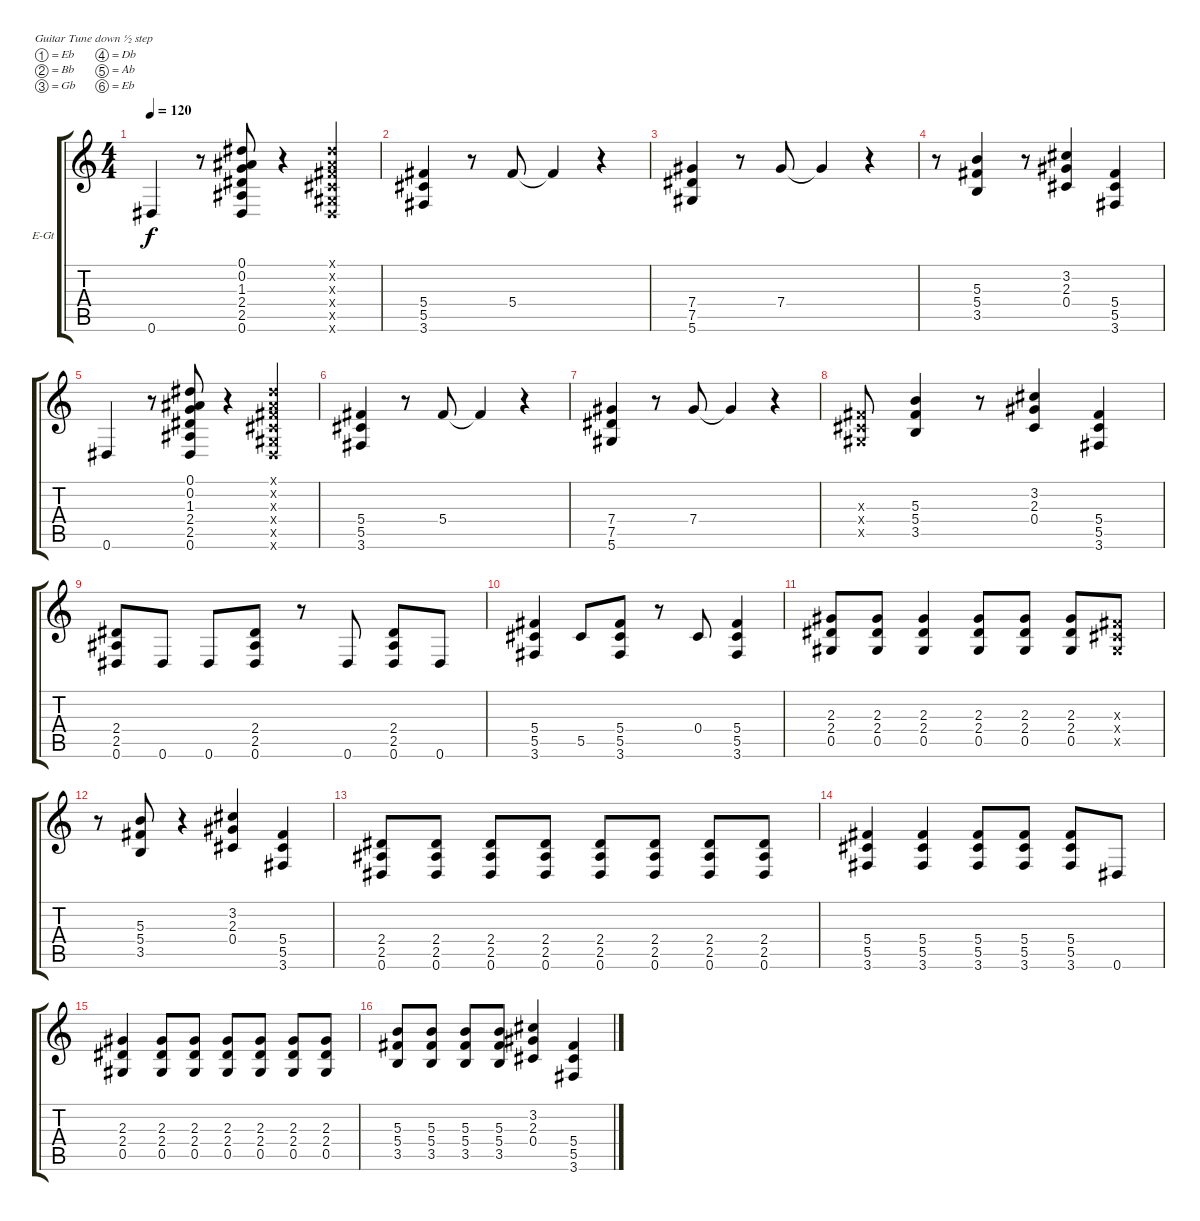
\bracketExtendMode groupsimilarinstruments
\firstSystemTrackNameOrientation horizontal
\otherSystemsTrackNameOrientation horizontal
\track ("Gtr 2" "E-Gt") {instrument electricguitarclean}
\staff {score tabs}
\tuning (Eb4 Bb3 Gb3 Db3 Ab2 Eb2)
\ts (4 4)
\tempo 120
\clef g2
\ks c
0.6.4{dy f} r.8 (0.1 0.2 1.3 2.4 2.5 0.6).8 r.4 (0.1{x} 0.2{x} 0.3{x} 0.4{x} 0.5{x} 0.6{x}).4 |
(5.4 5.5 3.6).4 r.8 5.4.8 5.4{t}.4 r.4 |
(7.4 7.5 5.6).4 r.8 7.4.8 7.4{t}.4 r.4 |
r.8 (5.3 5.4 3.5).4 r.8 (3.2 2.3 0.4).4 (5.4 5.5 3.6).4 |
0.6.4 r.8 (0.1 0.2 1.3 2.4 2.5 0.6).8 r.4 (0.1{x} 0.2{x} 0.3{x} 0.4{x} 0.5{x} 0.6{x}).4 |
(5.4 5.5 3.6).4 r.8 5.4.8 5.4{t}.4 r.4 |
(7.4 7.5 5.6).4 r.8 7.4.8 7.4{t}.4 r.4 |
(0.3{x} 0.4{x} 0.5{x}).8 (5.3 5.4 3.5).4 r.8 (3.2 2.3 0.4).4 (5.4 5.5 3.6).4 |
(2.4 2.5 0.6).8 0.6.8 0.6.8 (2.4 2.5 0.6).8 r.8 0.6.8 (2.4 2.5 0.6).8 0.6.8 |
(5.4 5.5 3.6).4 5.5.8 (5.4 5.5 3.6).8 r.8 0.4.8 (5.4 5.5 3.6).4 |
(2.3 2.4 0.5).8 (2.3 2.4 0.5).8 (2.3 2.4 0.5).4 (2.3 2.4 0.5).8 (2.3 2.4 0.5).8 (2.3 2.4 0.5).8 (0.3{x} 0.4{x} 0.5{x}).8 |
r.8 (5.3 5.4 3.5).8 r.4 (3.2 2.3 0.4).4 (5.4 5.5 3.6).4 |
(2.4 2.5 0.6).8 (2.4 2.5 0.6).8 (2.4 2.5 0.6).8 (2.4 2.5 0.6).8 (2.4 2.5 0.6).8 (2.4 2.5 0.6).8 (2.4 2.5 0.6).8 (2.4 2.5 0.6).8 |
(5.4 5.5 3.6).4 (5.4 5.5 3.6).4 (5.4 5.5 3.6).8 (5.4 5.5 3.6).8 (5.4 5.5 3.6).8 0.6.8 |
(2.3 2.4 0.5).4 (2.3 2.4 0.5).8 (2.3 2.4 0.5).8 (2.3 2.4 0.5).8 (2.3 2.4 0.5).8 (2.3 2.4 0.5).8 (2.3 2.4 0.5).8 |
(5.3 5.4 3.5).8 (5.3 5.4 3.5).8 (5.3 5.4 3.5).8 (5.3 5.4 3.5).8 (3.2 2.3 0.4).4 (5.4 5.5 3.6).4
